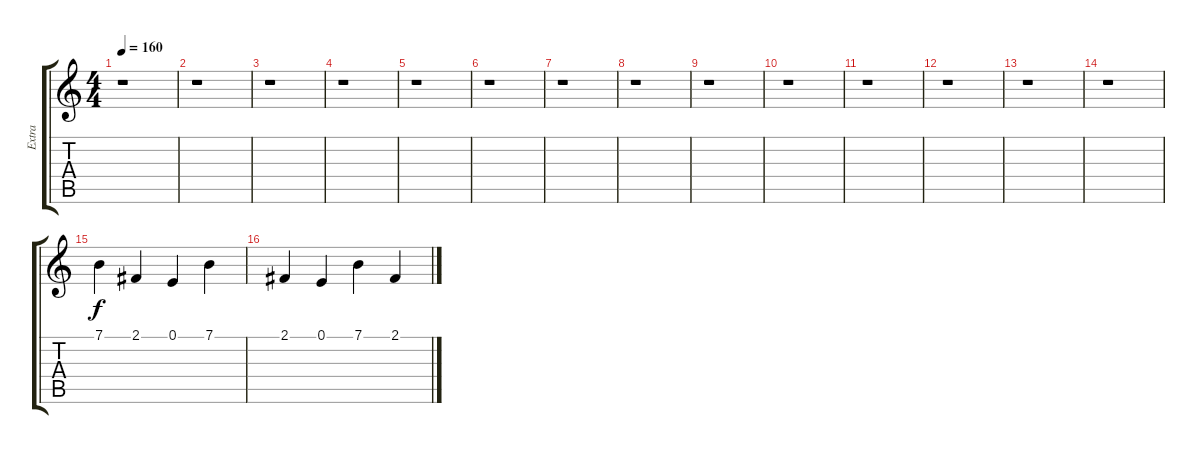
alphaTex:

\track ("Extra" "Extra") {instrument lead3calliope}
\staff {score tabs}
\tuning (E4 B3 G3 D3 A2 E2) {hide}
\ts (4 4)
\tempo 160
\clef g2
\ks c
r.1{dy f} |
r.1 |
r.1 |
r.1 |
r.1 |
r.1 |
r.1 |
r.1 |
r.1 |
r.1 |
r.1 |
r.1 |
r.1 |
r.1 |
7.1.4 2.1.4 0.1.4 7.1.4 |
2.1.4 0.1.4 7.1.4 2.1.4
